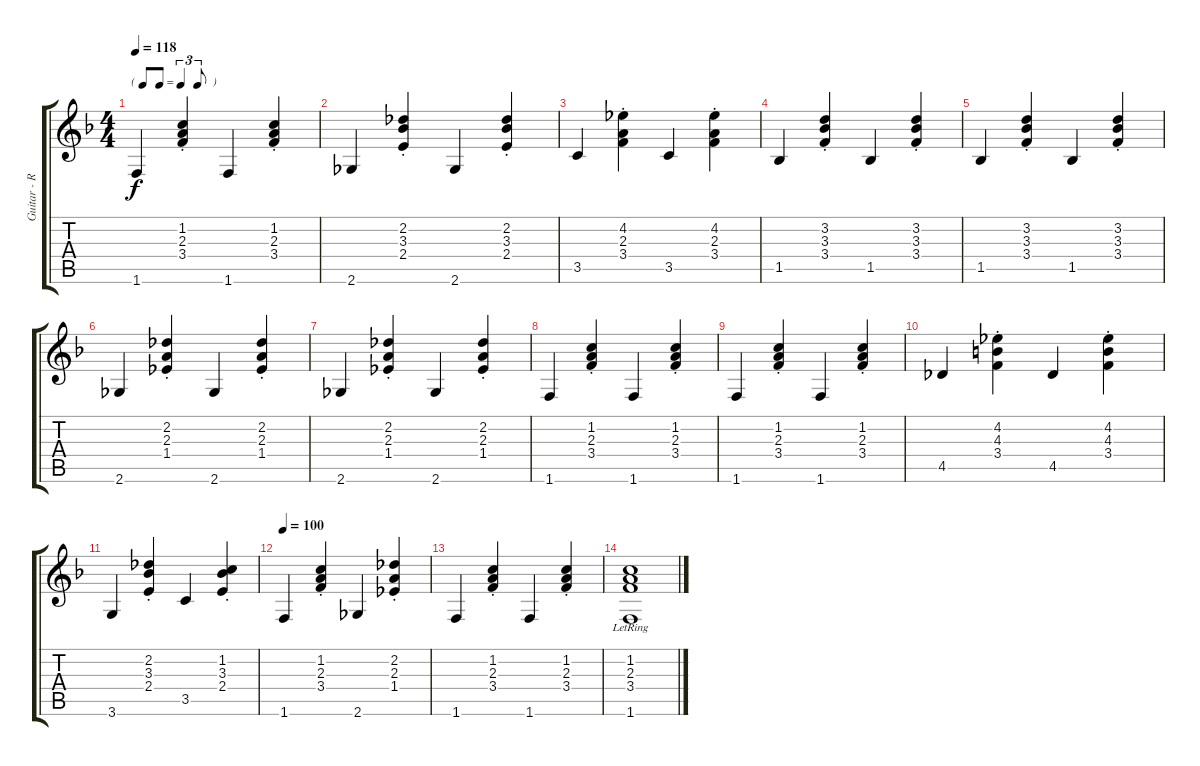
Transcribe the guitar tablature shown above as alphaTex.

\track ("Guitar - Rhythm" "Guitar - R") {instrument acousticguitarsteel}
\staff {score tabs}
\tuning (E4 B3 G3 D3 A2 E2) {hide}
\ts (4 4)
\tf triplet8th
\tempo 118
\clef g2
\ks f
1.6.4{dy f} (1.2{st} 2.3 3.4).4 1.6.4 (1.2 2.3 3.4{st}).4 |
2.6.4 (2.2{st} 3.3 2.4).4 2.6.4 (2.2{st} 3.3 2.4).4 |
3.5.4 (4.2{st} 2.3 3.4).4 3.5.4 (4.2{st} 2.3 3.4).4 |
1.5.4 (3.2{st} 3.3 3.4).4 1.5.4 (3.2{st} 3.3 3.4).4 |
1.5.4 (3.2{st} 3.3 3.4).4 1.5.4 (3.2{st} 3.3 3.4).4 |
2.6.4 (2.2{st} 2.3 1.4).4 2.6.4 (2.2{st} 2.3 1.4).4 |
2.6.4 (2.2{st} 2.3 1.4).4 2.6.4 (2.2{st} 2.3 1.4).4 |
1.6.4 (1.2{st} 2.3 3.4).4 1.6.4 (1.2{st} 2.3 3.4).4 |
1.6.4 (1.2{st} 2.3 3.4).4 1.6.4 (1.2{st} 2.3 3.4).4 |
4.5.4 (4.2 4.3 3.4{st}).4 4.5.4 (4.2 4.3 3.4{st}).4 |
3.6.4 (2.2 3.3 2.4{st}).4 3.5.4 (1.2 3.3 2.4{st}).4 |
\tempo 100
1.6.4 (1.2{st} 2.3 3.4).4 2.6.4 (2.2 2.3 1.4{st}).4 |
1.6.4 (1.2{st} 2.3 3.4).4 1.6.4 (1.2 2.3 3.4{st}).4 |
(1.2{lr} 2.3{lr} 3.4{lr} 1.6{lr}).1
